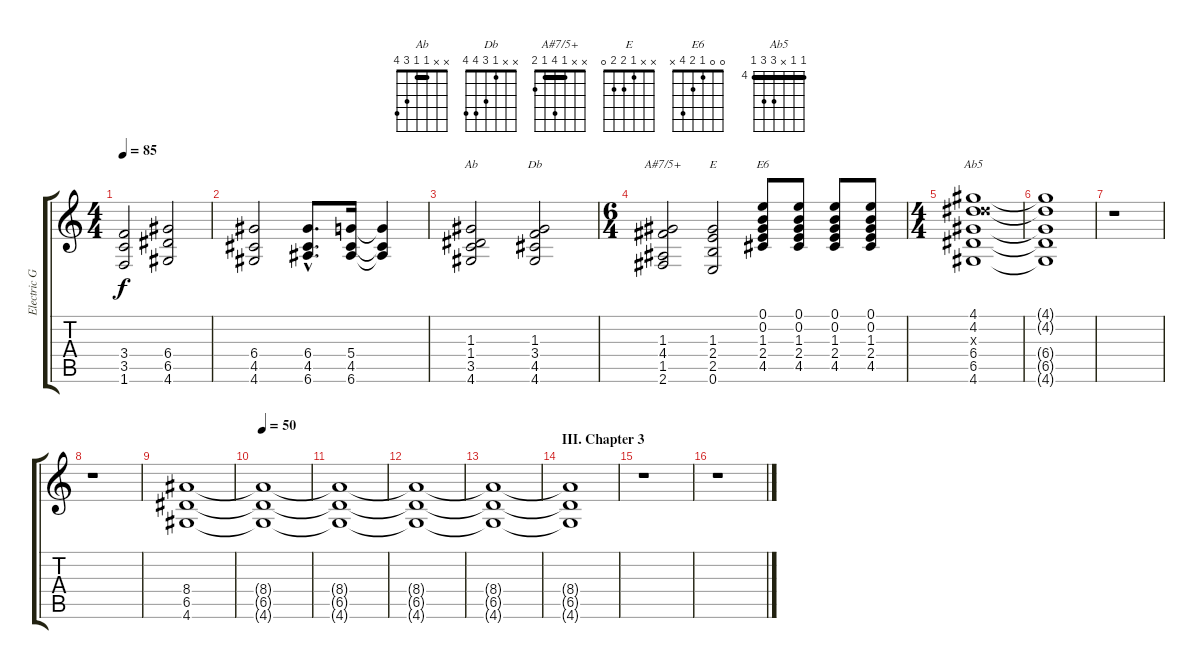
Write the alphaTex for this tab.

\track ("Electric Guitar (rhythm)" "Electric G") {instrument distortionguitar}
\staff {score tabs}
\tuning (E4 B3 G3 D3 A2 E2) {hide}
\chord ("Ab" x x 1 1 3 4) {barre 1}
\chord ("Db" x x 1 3 4 4)
\chord ("A#7/5+" x x 1 4 1 2) {barre 1}
\chord ("E" x x 1 2 2 0)
\chord ("E6" 0 0 1 2 4 x)
\chord ("Ab5" 4 4 x 6 6 4) {firstfret 4 barre 4}
\ts (4 4)
\tempo 85
\clef g2
\ks c
(3.4 3.5 1.6).2{dy f} (6.4 6.5 4.6).2 |
(6.4 4.5 4.6).2 (6.4{hac} 4.5{hac} 6.6{hac}).8{d} (5.4 4.5 6.6).16 (5.4{t} 4.5{t} 6.6{t}).4 |
(1.3 1.4 3.5 4.6).2{ch "Ab"} (1.3 3.4 4.5 4.6).2{ch "Db"} |
\ts (6 4)
(1.3 4.4 1.5 2.6).2{ch "A#7/5+"} (1.3 2.4 2.5 0.6).2{ch "E"} (0.1 0.2 1.3 2.4 4.5).8{ch "E6"} (0.1 0.2 1.3 2.4 4.5).8 (0.1 0.2 1.3 2.4 4.5).8 (0.1 0.2 1.3 2.4 4.5).8 |
\ts (4 4)
(4.1 4.2 8.3{x} 6.4 6.5 4.6).1{ch "Ab5" volume 0} |
(4.1{t} 4.2{t} 6.4{t} 6.5{t} 4.6{t}).1 |
r.1 |
r.1 |
(8.4 6.5 4.6).1{volume 11} |
\tempo 50
(8.4{t} 6.5{t} 4.6{t}).1 |
(8.4{t} 6.5{t} 4.6{t}).1 |
(8.4{t} 6.5{t} 4.6{t}).1 |
(8.4{t} 6.5{t} 4.6{t}).1 |
\section ("" "III. Chapter 3")
(8.4{t} 6.5{t} 4.6{t}).1{volume 0} |
r.1 |
r.1
